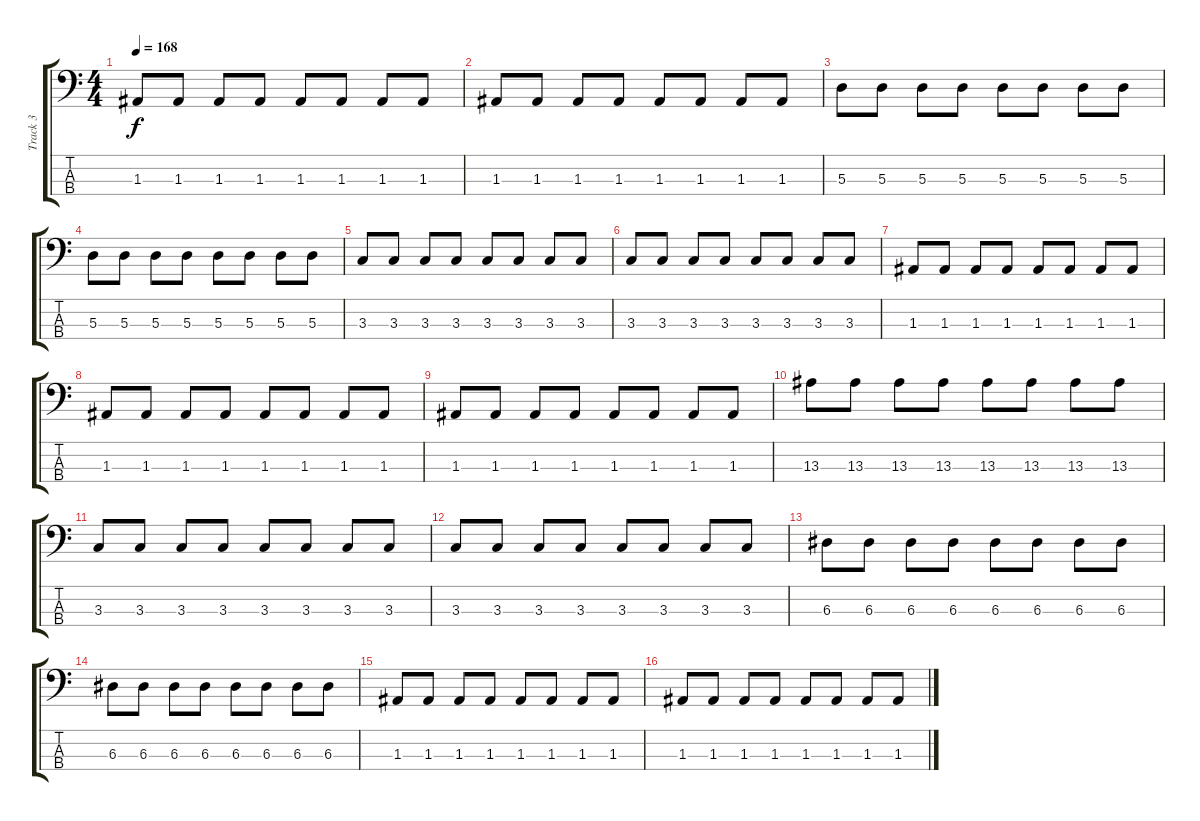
\track ("Track 3" "Track 3") {instrument electricbassfinger}
\staff {score tabs}
\tuning (G2 D2 A1 E1) {hide}
\ts (4 4)
\tempo 168
\clef f4
\ks c
1.3.8{dy f} 1.3.8 1.3.8 1.3.8 1.3.8 1.3.8 1.3.8 1.3.8 |
1.3.8 1.3.8 1.3.8 1.3.8 1.3.8 1.3.8 1.3.8 1.3.8 |
5.3.8 5.3.8 5.3.8 5.3.8 5.3.8 5.3.8 5.3.8 5.3.8 |
5.3.8 5.3.8 5.3.8 5.3.8 5.3.8 5.3.8 5.3.8 5.3.8 |
3.3.8 3.3.8 3.3.8 3.3.8 3.3.8 3.3.8 3.3.8 3.3.8 |
3.3.8 3.3.8 3.3.8 3.3.8 3.3.8 3.3.8 3.3.8 3.3.8 |
1.3.8 1.3.8 1.3.8 1.3.8 1.3.8 1.3.8 1.3.8 1.3.8 |
1.3.8 1.3.8 1.3.8 1.3.8 1.3.8 1.3.8 1.3.8 1.3.8 |
1.3.8 1.3.8 1.3.8 1.3.8 1.3.8 1.3.8 1.3.8 1.3.8 |
13.3.8 13.3.8 13.3.8 13.3.8 13.3.8 13.3.8 13.3.8 13.3.8 |
3.3.8 3.3.8 3.3.8 3.3.8 3.3.8 3.3.8 3.3.8 3.3.8 |
3.3.8 3.3.8 3.3.8 3.3.8 3.3.8 3.3.8 3.3.8 3.3.8 |
6.3.8 6.3.8 6.3.8 6.3.8 6.3.8 6.3.8 6.3.8 6.3.8 |
6.3.8 6.3.8 6.3.8 6.3.8 6.3.8 6.3.8 6.3.8 6.3.8 |
1.3.8 1.3.8 1.3.8 1.3.8 1.3.8 1.3.8 1.3.8 1.3.8 |
1.3.8 1.3.8 1.3.8 1.3.8 1.3.8 1.3.8 1.3.8 1.3.8
